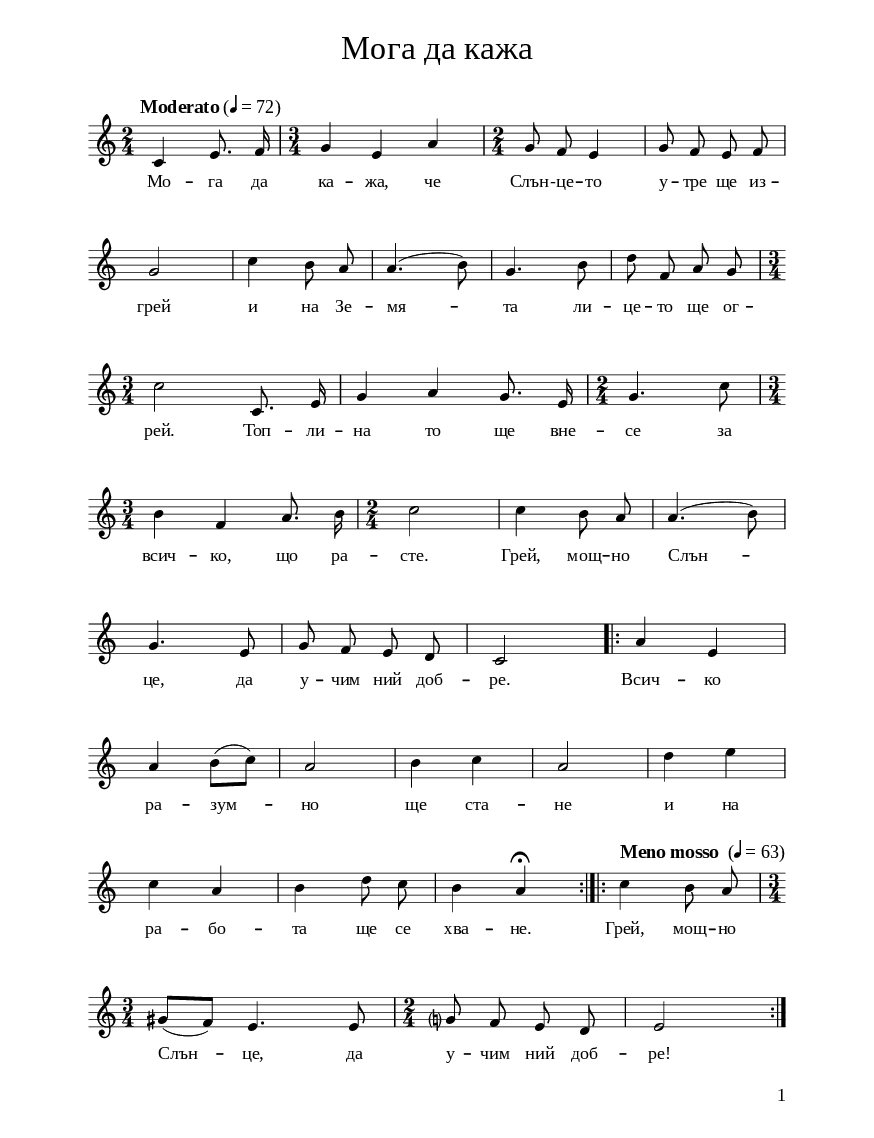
\version "2.24.3"

% include paper part and global functions
\include "include/globals.ily"

\bookpart {
  \label #'ref108
  \tocItem \markup "Мога да кажа"
  \include "include/bookpart-paper.ily"
  \score {
    \include "include/score-layout.ily"


    \new Voice \relative c' {
      \clef treble
      \key c \major
      \time 2/4
      \tempoFunc "Moderato" 4 "72"

      \autoBeamOff
      c4 e8. f16 |\time 3/4  g4 e  a4 |\time 2/4  g8 f8 e4 |  g8 f e f | \break

      g2 | c4 b8 a8 | a4. (b8) | g4. b8 | d8 f, a g | \break


      \time 3/4 c2 c,8. e16 | g4 a g8. e16 | \time 2/4 g4. c8 | \break

      \time 3/4  b4  f4  a8.  b16 | \time 2/4  | c2 | c4  b8  a8 | a4. (  b8 ) \break |

      g4.  e8 |  g8  f8  e8  d8 | c2
      | \bar ".|:"  \key a \minor a'4  e4 \break |
      a4  b8 ( [  c8 ) ] | a2 | b4  c4 | a2 | d4  e4 \break |
      c4  a4 | b4  d8  c8 | b4  a4 ^\fermata


      \tempoFunc "Meno mosso " 4 "63"| \bar ":|.|:" c4  b8  a8 \break |

      \time 3/4  | gis8 ( [  f8 ) ]  e4.  e8 | \time 2/4  | g?8  f8  e8  d8 | e2
      \bar ":|."

    }

    \addlyrics {
      Мо -- га да ка -- жа,

      че Слън -- "-це" -- то у -- тре ще из -- грей

      и на Зе -- мя -- та ли -- це -- то ще ог -- рей.

      Топ -- ли -- на то ще вне -- се

      за всич -- ко, що ра -- сте.

      Грей, мощ -- но Слън -- це,

      да у -- чим ний доб -- ре.

      Всич -- ко ра  -- зум  -- но ще

      ста  -- не и на ра  -- бо  -- та ще

      се хва  -- не. Грей, мощ  -- но Слън

      -- це, да у  -- чим ний доб  --
      ре!
    }

    \header {
      title = \titleFunc "Мога да кажа" "Moga da kaža"
    }

    \midi{}

  }



} % bookpart
